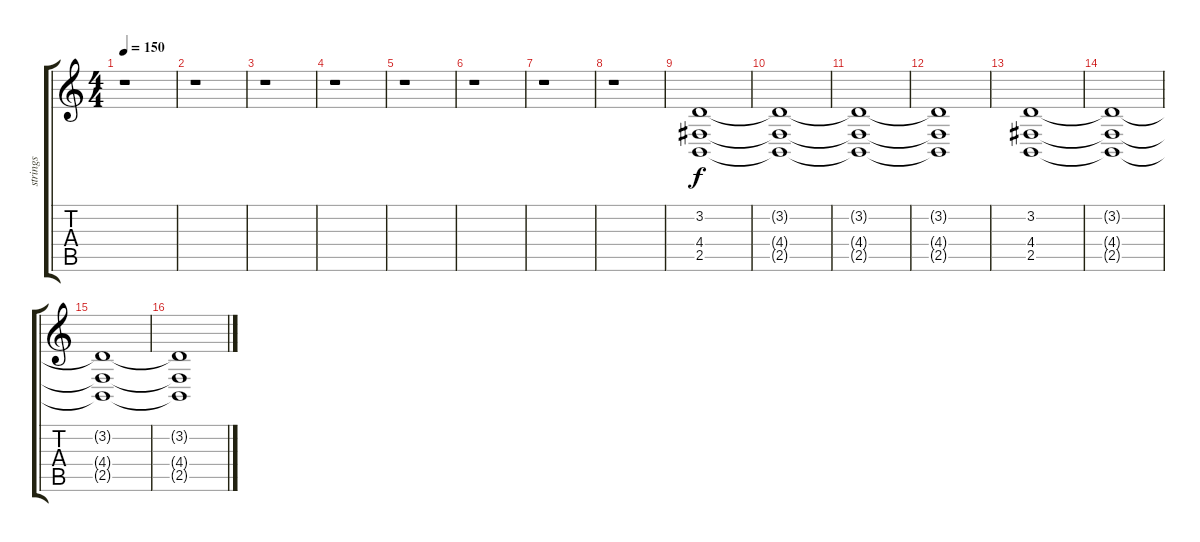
\track ("strings" "strings") {instrument stringensemble2}
\staff {score tabs}
\tuning (E4 B3 G3 D3 A2 E2) {hide}
\ts (4 4)
\tempo 150
\clef g2
\ks c
r.1{dy f} |
r.1 |
r.1 |
r.1 |
r.1 |
r.1 |
r.1 |
r.1 |
(3.2 4.4 2.5).1 |
(3.2{t} 4.4{t} 2.5{t}).1 |
(3.2{t} 4.4{t} 2.5{t}).1 |
(3.2{t} 4.4{t} 2.5{t}).1 |
(3.2 4.4 2.5).1 |
(3.2{t} 4.4{t} 2.5{t}).1 |
(3.2{t} 4.4{t} 2.5{t}).1 |
(3.2{t} 4.4{t} 2.5{t}).1
